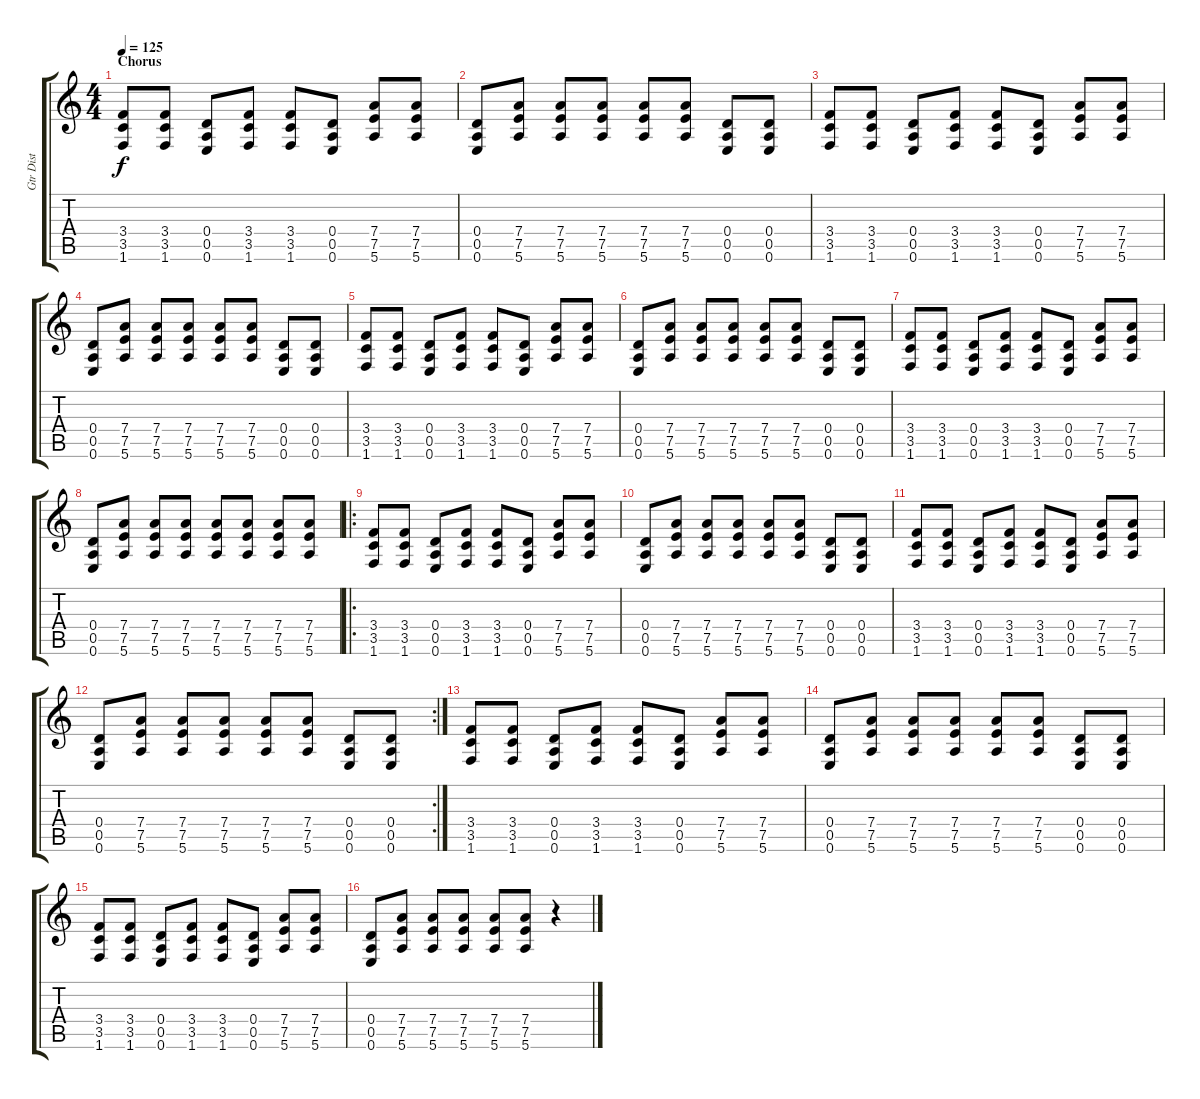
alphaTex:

\track ("Gtr Dist" "Gtr Dist") {instrument distortionguitar}
\staff {score tabs}
\tuning (E4 B3 G3 D3 A2 E2) {hide}
\ts (4 4)
\section ("" "Chorus")
\tempo 125
\clef g2
\ks c
(3.4 3.5 1.6).8{dy f} (3.4 3.5 1.6).8 (0.4 0.5 0.6).8 (3.4 3.5 1.6).8 (3.4 3.5 1.6).8 (0.4 0.5 0.6).8 (7.4 7.5 5.6).8 (7.4 7.5 5.6).8 |
(0.4 0.5 0.6).8 (7.4 7.5 5.6).8 (7.4 7.5 5.6).8 (7.4 7.5 5.6).8 (7.4 7.5 5.6).8 (7.4 7.5 5.6).8 (0.4 0.5 0.6).8 (0.4 0.5 0.6).8 |
(3.4 3.5 1.6).8 (3.4 3.5 1.6).8 (0.4 0.5 0.6).8 (3.4 3.5 1.6).8 (3.4 3.5 1.6).8 (0.4 0.5 0.6).8 (7.4 7.5 5.6).8 (7.4 7.5 5.6).8 |
(0.4 0.5 0.6).8 (7.4 7.5 5.6).8 (7.4 7.5 5.6).8 (7.4 7.5 5.6).8 (7.4 7.5 5.6).8 (7.4 7.5 5.6).8 (0.4 0.5 0.6).8 (0.4 0.5 0.6).8 |
(3.4 3.5 1.6).8 (3.4 3.5 1.6).8 (0.4 0.5 0.6).8 (3.4 3.5 1.6).8 (3.4 3.5 1.6).8 (0.4 0.5 0.6).8 (7.4 7.5 5.6).8 (7.4 7.5 5.6).8 |
(0.4 0.5 0.6).8 (7.4 7.5 5.6).8 (7.4 7.5 5.6).8 (7.4 7.5 5.6).8 (7.4 7.5 5.6).8 (7.4 7.5 5.6).8 (0.4 0.5 0.6).8 (0.4 0.5 0.6).8 |
(3.4 3.5 1.6).8 (3.4 3.5 1.6).8 (0.4 0.5 0.6).8 (3.4 3.5 1.6).8 (3.4 3.5 1.6).8 (0.4 0.5 0.6).8 (7.4 7.5 5.6).8 (7.4 7.5 5.6).8 |
(0.4 0.5 0.6).8 (7.4 7.5 5.6).8 (7.4 7.5 5.6).8 (7.4 7.5 5.6).8 (7.4 7.5 5.6).8 (7.4 7.5 5.6).8 (7.4 7.5 5.6).8 (7.4 7.5 5.6).8 |
\ro
(3.4 3.5 1.6).8 (3.4 3.5 1.6).8 (0.4 0.5 0.6).8 (3.4 3.5 1.6).8 (3.4 3.5 1.6).8 (0.4 0.5 0.6).8 (7.4 7.5 5.6).8 (7.4 7.5 5.6).8 |
(0.4 0.5 0.6).8 (7.4 7.5 5.6).8 (7.4 7.5 5.6).8 (7.4 7.5 5.6).8 (7.4 7.5 5.6).8 (7.4 7.5 5.6).8 (0.4 0.5 0.6).8 (0.4 0.5 0.6).8 |
(3.4 3.5 1.6).8 (3.4 3.5 1.6).8 (0.4 0.5 0.6).8 (3.4 3.5 1.6).8 (3.4 3.5 1.6).8 (0.4 0.5 0.6).8 (7.4 7.5 5.6).8 (7.4 7.5 5.6).8 |
\rc 2
(0.4 0.5 0.6).8 (7.4 7.5 5.6).8 (7.4 7.5 5.6).8 (7.4 7.5 5.6).8 (7.4 7.5 5.6).8 (7.4 7.5 5.6).8 (0.4 0.5 0.6).8 (0.4 0.5 0.6).8 |
(3.4 3.5 1.6).8 (3.4 3.5 1.6).8 (0.4 0.5 0.6).8 (3.4 3.5 1.6).8 (3.4 3.5 1.6).8 (0.4 0.5 0.6).8 (7.4 7.5 5.6).8 (7.4 7.5 5.6).8 |
(0.4 0.5 0.6).8 (7.4 7.5 5.6).8 (7.4 7.5 5.6).8 (7.4 7.5 5.6).8 (7.4 7.5 5.6).8 (7.4 7.5 5.6).8 (0.4 0.5 0.6).8 (0.4 0.5 0.6).8 |
(3.4 3.5 1.6).8 (3.4 3.5 1.6).8 (0.4 0.5 0.6).8 (3.4 3.5 1.6).8 (3.4 3.5 1.6).8 (0.4 0.5 0.6).8 (7.4 7.5 5.6).8 (7.4 7.5 5.6).8 |
(0.4 0.5 0.6).8 (7.4 7.5 5.6).8 (7.4 7.5 5.6).8 (7.4 7.5 5.6).8 (7.4 7.5 5.6).8 (7.4 7.5 5.6).8 r.4
